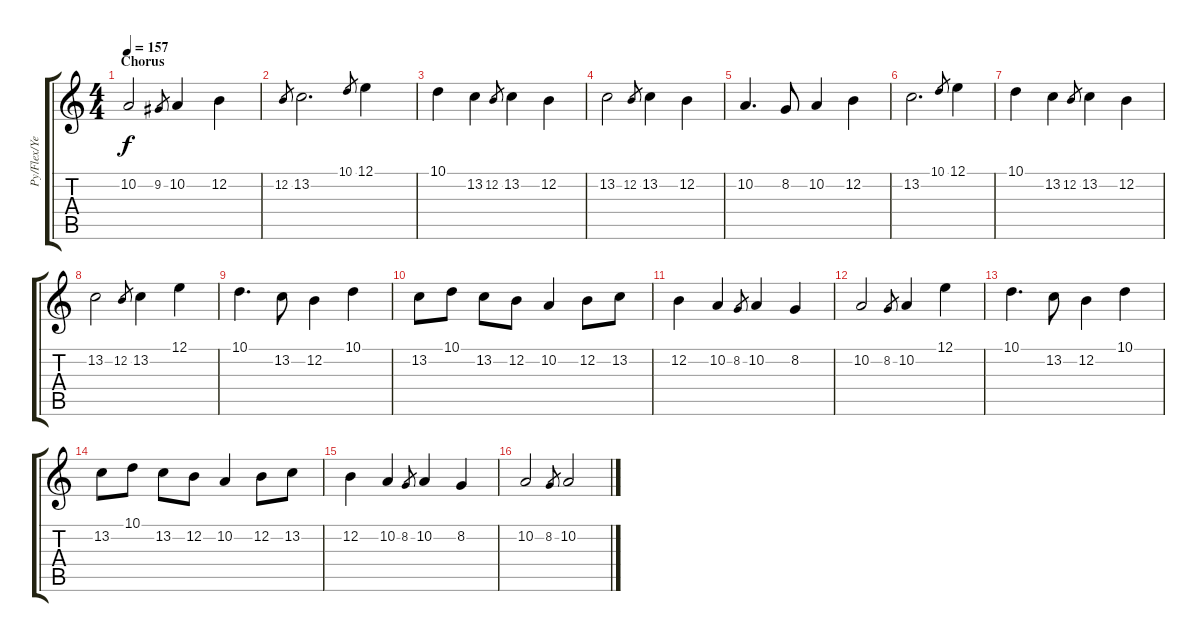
\track ("Py/Flex/Yellow" "Py/Flex/Ye") {instrument bagpipe}
\staff {score tabs}
\tuning (E4 B3 G3 D3 A2 D2) {hide}
\ts (4 4)
\section ("" "Chorus")
\tempo 157
\clef g2
\ks c
10.2.2{dy f} 9.2.8{gr} 10.2.4 12.2.4 |
12.2.8{gr} 13.2.2{d} 10.1.8{gr} 12.1.4 |
10.1.4 13.2.4 12.2.8{gr} 13.2.4 12.2.4 |
13.2.2 12.2.8{gr} 13.2.4 12.2.4 |
10.2.4{d} 8.2.8 10.2.4 12.2.4 |
13.2.2{d} 10.1.8{gr} 12.1.4 |
10.1.4 13.2.4 12.2.8{gr} 13.2.4 12.2.4 |
13.2.2 12.2.8{gr} 13.2.4 12.1.4 |
10.1.4{d} 13.2.8 12.2.4 10.1.4 |
13.2.8 10.1.8 13.2.8 12.2.8 10.2.4 12.2.8 13.2.8 |
12.2.4 10.2.4 8.2.8{gr} 10.2.4 8.2.4 |
10.2.2 8.2.8{gr} 10.2.4 12.1.4 |
10.1.4{d} 13.2.8 12.2.4 10.1.4 |
13.2.8 10.1.8 13.2.8 12.2.8 10.2.4 12.2.8 13.2.8 |
12.2.4 10.2.4 8.2.8{gr} 10.2.4 8.2.4 |
10.2.2 8.2.8{gr} 10.2.2
